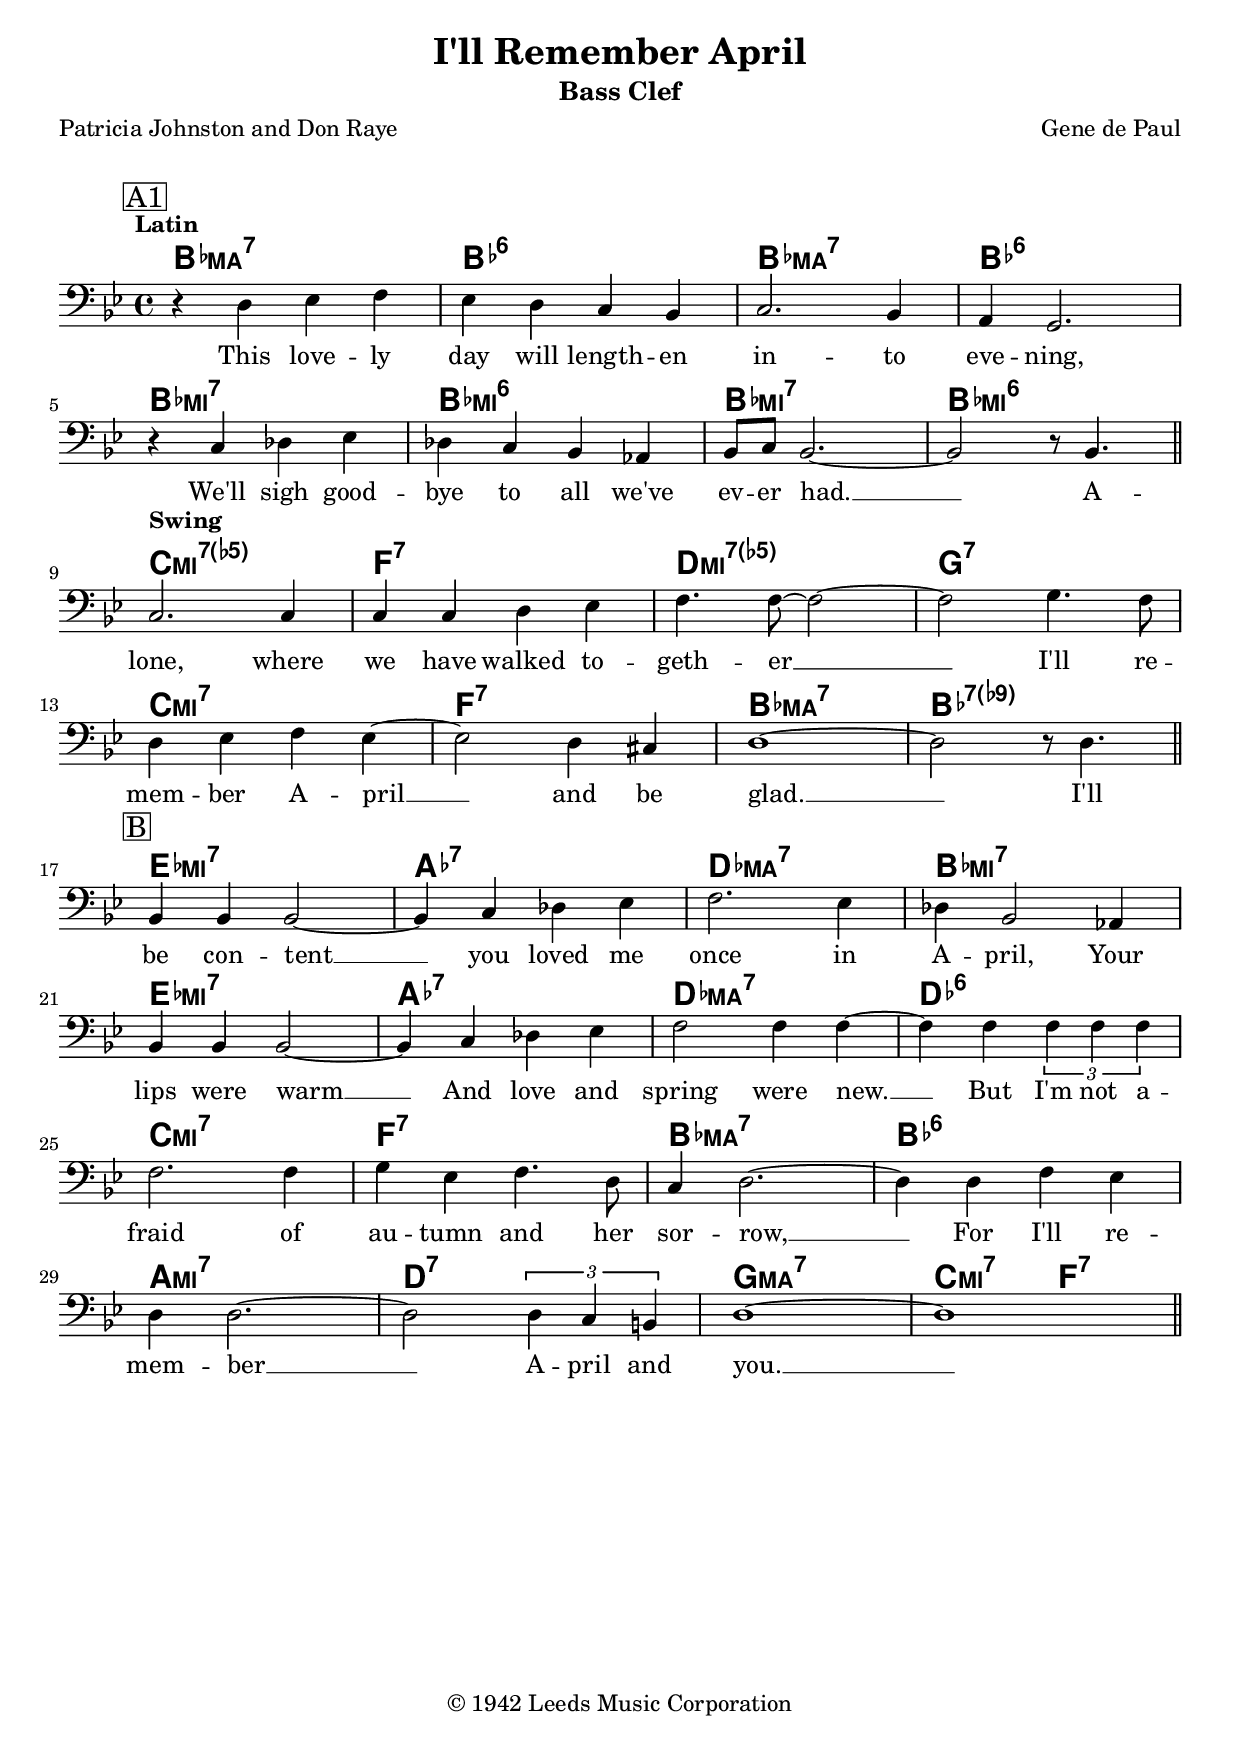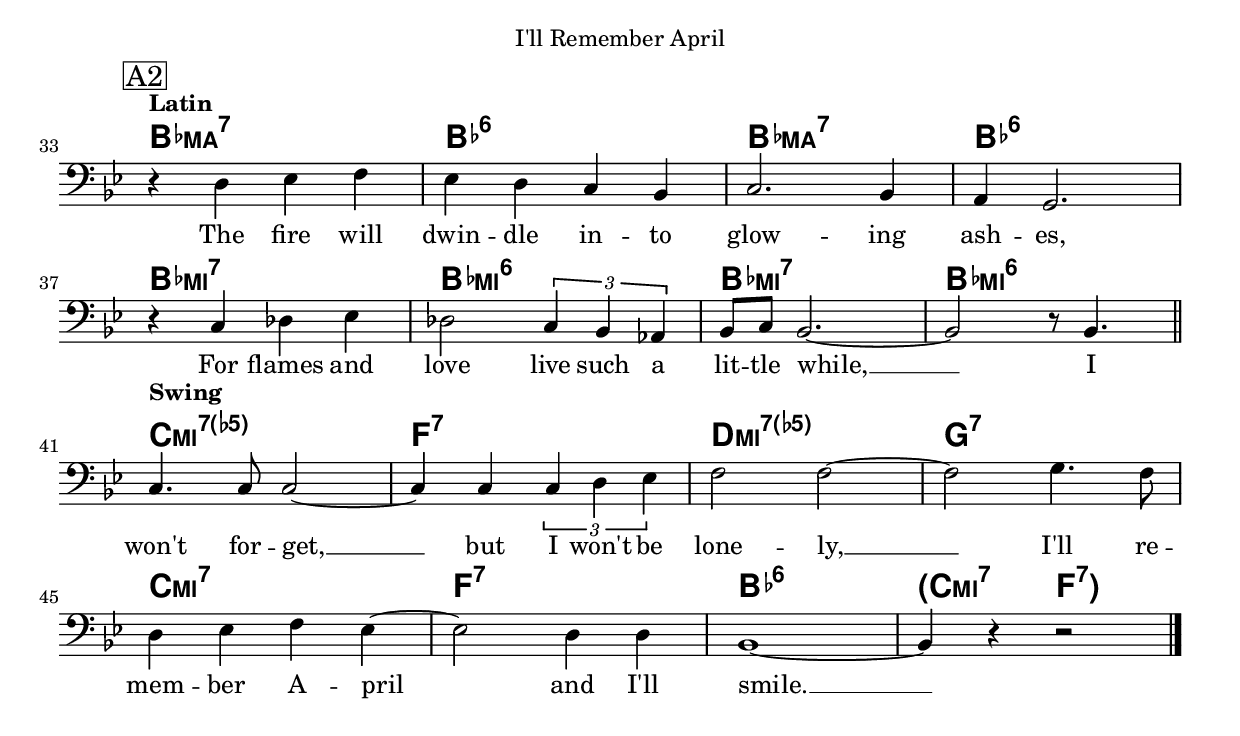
\version "2.24.0"

\include "english.ly"

instrument = "Bass Clef"
whatKey = bf,,
whatClef = "bass"

%% -*- Mode: LilyPond -*-

\include "lead-sheets.ily"

\header {
  title = "I'll Remember April"
  subtitle = \instrument
  poet = "Patricia Johnston and Don Raye"
  composer = "Gene de Paul"
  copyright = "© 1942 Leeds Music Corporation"
}

refrainLyrics = \lyricmode {
  This love -- ly day will length -- en in -- to eve -- ning,
  We'll sigh good -- bye to all we've ev -- er had. __
  A -- lone, where we have walked to -- geth -- er __
  I'll re -- mem -- ber A -- pril __ and be glad. __

  I'll be con -- tent __ you loved me once in A -- pril,
  Your lips were warm __ And love and spring were new. __
  But I'm not a -- fraid of au -- tumn and her sor -- row, __
  For I'll re -- mem -- ber __ A -- pril and you. __

  The fire will dwin -- dle in -- to glow -- ing ash -- es,
  For flames and love live such a lit -- tle while, __
  I won't for -- get, __ but I won't be lone -- ly, __
  I'll re -- mem -- ber A -- pril and I'll smile. __
}

refrainChords = \chordmode {
  g1:maj7 g1:6 g1:maj7 g1:6
  g1:m7 g1:m6 g1:m7 g1:m6

  a1:m7.5- d1:7 b1:m7.5- e1:7
  a1:m7 d1:7 g1:maj7 g1:7.9-

  c1:m7 f1:7 bf1:maj7 g1:m7
  c1:m7 f1:7 bf1:maj7 bf1:6
  
  a1:m7 d1:7 g1:maj7 g1:6
  fs1:m7 b1:7 e1:maj7 a2:m7 d2:7

  g1:maj7 g1:6 g1:maj7 g1:6
  g1:m7 g1:m6 g1:m7 g1:m6

  a1:m7.5- d1:7 b1:m7.5- e1:7
  a1:m7 d1:7 g1:6

  \chordOpenParen{ a2:m7 }
  \chordCloseParen{ d2:7 }
}

refrainKey = g

refrainMelody = \relative f' {
  \time 4/4
  \key \refrainKey \major
  \clef \whatClef

  \mark \markup{ \box "A1" }
  \tempo "Latin"

  r4 b4 c4 d4 | c4 b4 a4 g4 | a2. g4 | fs4 e2. |
  \break
  r4 a4 bf4 c4 | bf4 a4 g4 f4 | g8 a8 g2.~ | g2 r8 g4. |
  \bar "||"
  \break
  
  \tempo "Swing"

  a2. a4 | a4 a4 b4 c4 | d4. d8~ d2~ | d2 e4. d8 |
  \break
  b4 c4 d4 c4~ | c2 b4 as4 | b1~ | b2 r8 b4. |
  \bar "||"
  \break
  
  \mark \markup{ \box "B" }
  
  g4 g4 g2~ | g4 a4 bf4 c4 | d2. c4 | bf4 g2 f4 |
  \break
  g4 g4 g2~ | g4 a4 bf4 c4 | d2 d4 d4~ | d4 d4 \tuplet 3/2 { d4 d4 d4 } |
  \break

  d2. d4 | e4 c4 d4. b8 | a4 b2.~ | b4 b4 d4 c4 |
  \break
  b4 b2.~ | b2 \tuplet 3/2 { b4 a4 gs4 } | b1~ | b1 |
  \bar "||"
  \pageBreak

  \mark \markup{ \box "A2" }
  \tempo "Latin"

  r4 b4 c4 d4 | c4 b4 a4 g4 | a2. g4 | fs4 e2. |
  \break
  r4 a4 bf4 c4 | bf2 \tuplet 3/2 { a4 g4 f4 } | g8 a8 g2.~ | g2 r8 g4. |
  \bar "||"
  \break

  \tempo "Swing"

  a4. a8 a2~ | a4 a4 \tuplet 3/2 { a4 b4 c4 } | d2 d2~ | d2 e4. d8 |
  \break
  b4 c4 d4 c4~ | c2 b4 b4 | g1~ | g4 r4 r2 |
  
  \bar "|."
}

\include "paper.ily"

\markup {
  % Leave a gap after the header
  \vspace #1
}

\include "refrain.ily"

